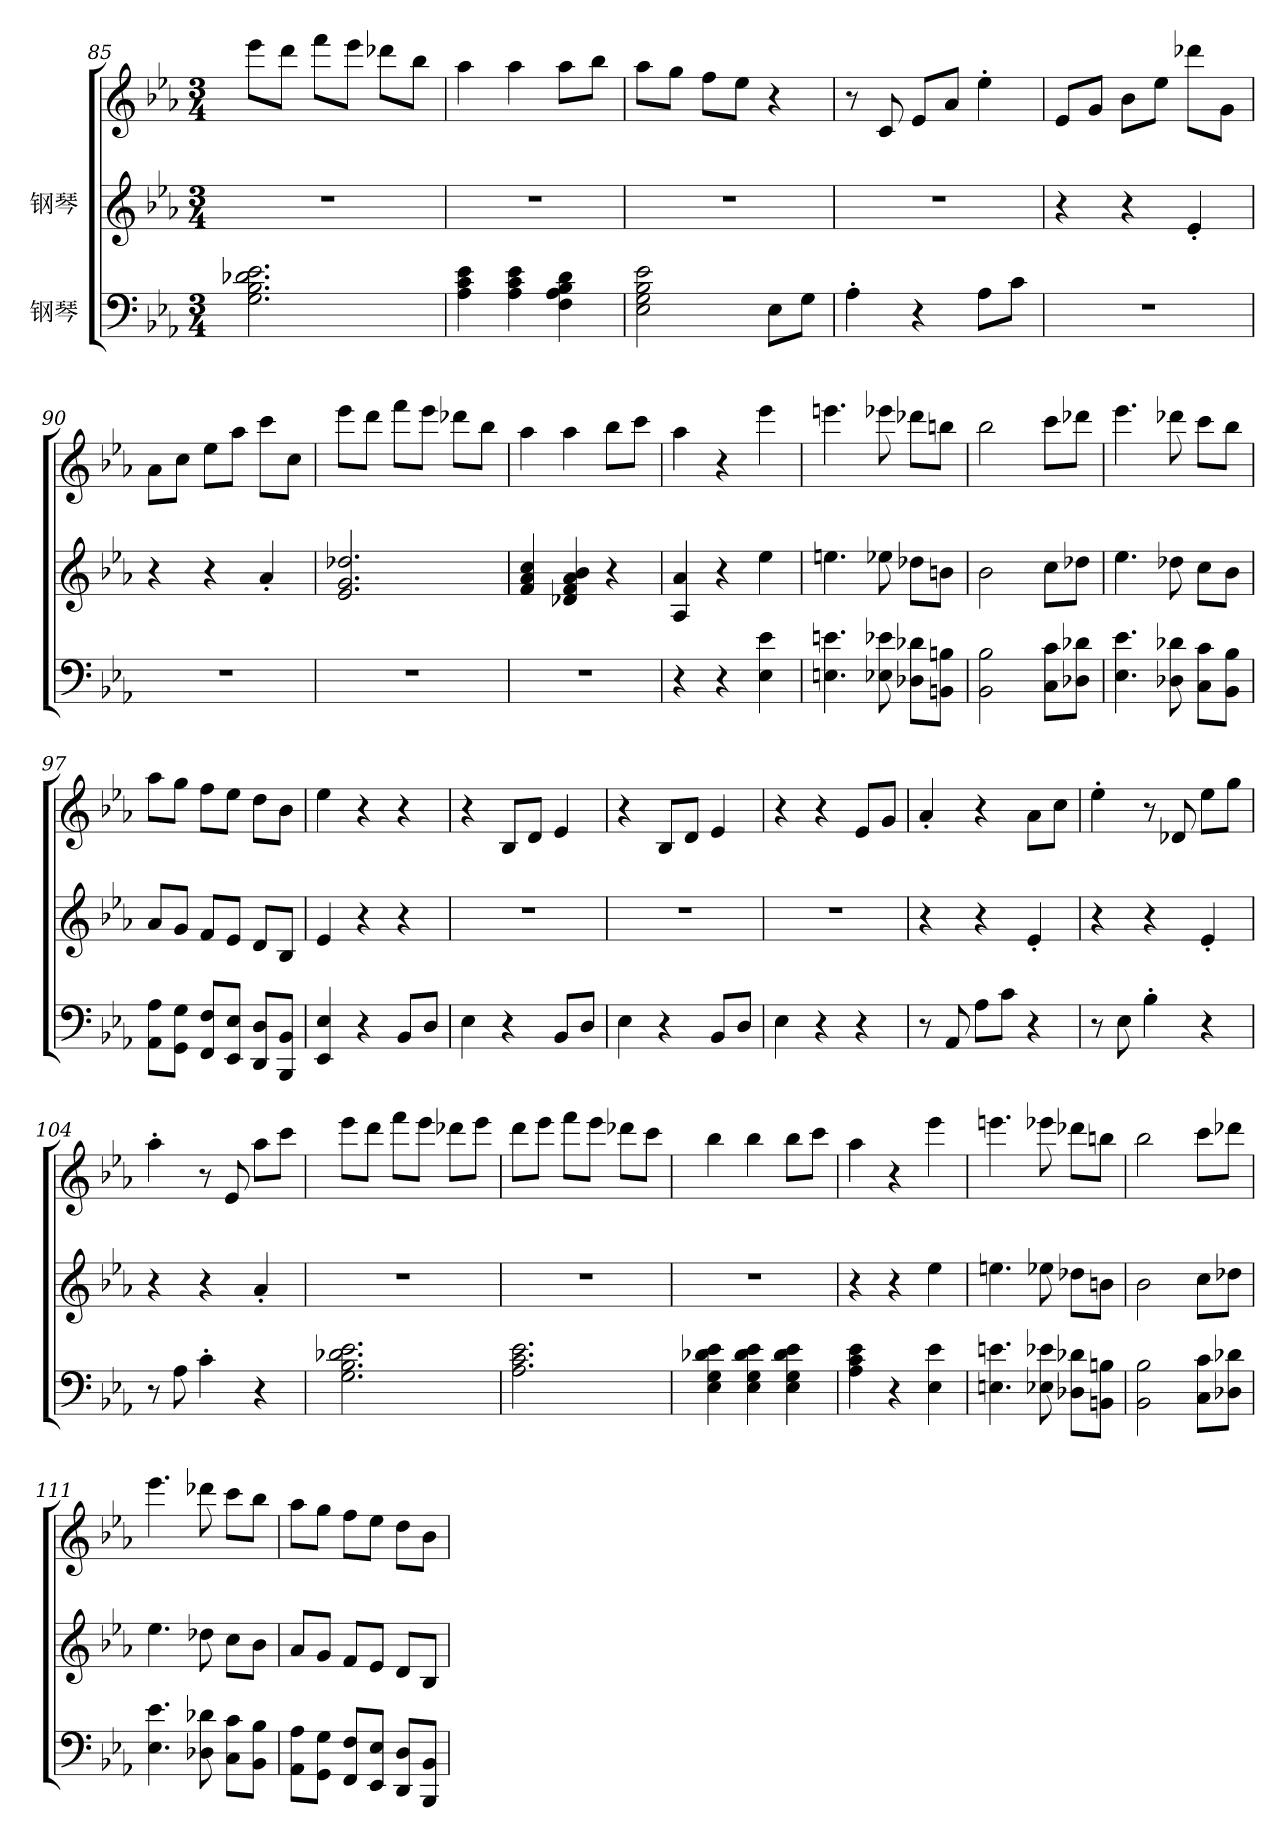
**kern	**kern	**kern
*part2	*part1	*part1
*staff3	*staff2	*staff1
*I"钢琴	*I"钢琴	*
*clefF4	*clefG2	*clefG2
*k[b-e-a-]	*k[b-e-a-]	*k[b-e-a-]
*M3/4	*M3/4	*M3/4
=85	=85	=85
2.G\ 2.B-\ 2.d-X\ 2.e-\	2.r	8eee-\L
.	.	8ddd\J
.	.	8fff\L
.	.	8eee-\J
.	.	8ddd-X\L
.	.	8bb-\J
=86	=86	=86
4A-\ 4c\ 4e-\	2.r	4aa-\
4A-\ 4c\ 4e-\	.	4aa-\
4F\ 4A-\ 4B-\ 4d\	.	8aa-\L
.	.	8bb-\J
=87	=87	=87
2E-\ 2G\ 2B-\ 2e-\	2.r	8aa-\L
.	.	8gg\J
.	.	8ff\L
.	.	8ee-\J
8E-\L	.	4r
8G\J	.	.
!!LO:LB:g=z
=88	=88	=88
4A-'\	2.r	8r
.	.	8c/
4r	.	8e-/L
.	.	8a-/J
8A-\L	.	4ee-'\
8c\J	.	.
=89	=89	=89
2.r	4r	8e-/L
.	.	8g/J
.	4r	8b-\L
.	.	8ee-\J
.	4e-'/	8ddd-X\L
.	.	8g\J
=90	=90	=90
2.r	4r	8a-\L
.	.	8cc\J
.	4r	8ee-\L
.	.	8aa-\J
.	4a-'/	8ccc\L
.	.	8cc\J
=91	=91	=91
2.r	2.e-/ 2.g/ 2.dd-X/	8eee-\L
.	.	8ddd\J
.	.	8fff\L
.	.	8eee-\J
.	.	8ddd-X\L
.	.	8bb-\J
=92	=92	=92
2.r	4f/ 4a-/ 4cc/	4aa-\
.	4d-X/ 4f/ 4a-/ 4b-/	4aa-\
.	4r	8bb-\L
.	.	8ccc\J
=93	=93	=93
4r	4A-/ 4a-/	4aa-\
4r	4r	4r
4E-\ 4e-\	4ee-\	4eee-\
!!LO:LB:g=z
=94	=94	=94
4.En\ 4.en\	4.een\	4.eeen\
8E-X\ 8e-X\	8ee-X\	8eee-X\
8D-X\ 8d-X\L	8dd-X\L	8ddd-X\L
8BBn\ 8Bn\J	8bn\J	8bbn\J
=95	=95	=95
2BB-\ 2B-\	2b-\	2bb-\
8C\ 8c\L	8cc\L	8ccc\L
8D-X\ 8d-X\J	8dd-X\J	8ddd-X\J
=96	=96	=96
4.E-\ 4.e-\	4.ee-\	4.eee-\
8D-X\ 8d-X\	8dd-X\	8ddd-X\
8C\ 8c\L	8cc\L	8ccc\L
8BB-\ 8B-\J	8b-\J	8bb-\J
=97	=97	=97
8AA-\ 8A-\L	8a-/L	8aa-\L
8GG\ 8G\J	8g/J	8gg\J
8FF/ 8F/L	8f/L	8ff\L
8EE-/ 8E-/J	8e-/J	8ee-\J
8DD/ 8D/L	8d/L	8dd\L
8BBB-/ 8BB-/J	8B-/J	8b-\J
=98	=98	=98
4EE-/ 4E-/	4e-/	4ee-\
4r	4r	4r
8BB-/L	4r	4r
8D/J	.	.
=99	=99	=99
4E-\	2.r	4r
4r	.	8B-/L
.	.	8d/J
8BB-/L	.	4e-/
8D/J	.	.
!!LO:PB:g=z
=100	=100	=100
4E-\	2.r	4r
4r	.	8B-/L
.	.	8d/J
8BB-/L	.	4e-/
8D/J	.	.
=101	=101	=101
4E-\	2.r	4r
4r	.	4r
4r	.	8e-/L
.	.	8g/J
=102	=102	=102
8r	4r	4a-'/
8AA-/	.	.
8A-\L	4r	4r
8c\J	.	.
4r	4e-'/	8a-\L
.	.	8cc\J
=103	=103	=103
8r	4r	4ee-'\
8E-\	.	.
4B-'\	4r	8r
.	.	8d-X/
4r	4e-'/	8ee-\L
.	.	8gg\J
=104	=104	=104
8r	4r	4aa-'\
8A-\	.	.
4c'\	4r	8r
.	.	8e-/
4r	4a-'/	8aa-\L
.	.	8ccc\J
!!LO:LB:g=z
=105	=105	=105
2.G\ 2.B-\ 2.d-X\ 2.e-\	2.r	8eee-\L
.	.	8ddd\J
.	.	8fff\L
.	.	8eee-\J
.	.	8ddd-X\L
.	.	8eee-\J
=106	=106	=106
2.A-\ 2.c\ 2.e-\	2.r	8ddd\L
.	.	8eee-\J
.	.	8fff\L
.	.	8eee-\J
.	.	8ddd-X\L
.	.	8ccc\J
=107	=107	=107
4E-\ 4G\ 4d-X\ 4e-\	2.r	4bb-\
4E-\ 4G\ 4d-\ 4e-\	.	4bb-\
4E-\ 4G\ 4d-\ 4e-\	.	8bb-\L
.	.	8ccc\J
=108	=108	=108
4A-\ 4c\ 4e-\	4r	4aa-\
4r	4r	4r
4E-\ 4e-\	4ee-\	4eee-\
=109	=109	=109
4.En\ 4.en\	4.een\	4.eeen\
8E-X\ 8e-X\	8ee-X\	8eee-X\
8D-X\ 8d-X\L	8dd-X\L	8ddd-X\L
8BBn\ 8Bn\J	8bn\J	8bbn\J
!!LO:LB:g=z
=110	=110	=110
2BB-\ 2B-\	2b-\	2bb-\
8C\ 8c\L	8cc\L	8ccc\L
8D-X\ 8d-X\J	8dd-X\J	8ddd-X\J
=111	=111	=111
4.E-\ 4.e-\	4.ee-\	4.eee-\
8D-X\ 8d-X\	8dd-X\	8ddd-X\
8C\ 8c\L	8cc\L	8ccc\L
8BB-\ 8B-\J	8b-\J	8bb-\J
=112	=112	=112
8AA-\ 8A-\L	8a-/L	8aa-\L
8GG\ 8G\J	8g/J	8gg\J
8FF/ 8F/L	8f/L	8ff\L
8EE-/ 8E-/J	8e-/J	8ee-\J
8DD/ 8D/L	8d/L	8dd\L
8BBB-/ 8BB-/J	8B-/J	8b-\J
=	=	=
*-	*-	*-
